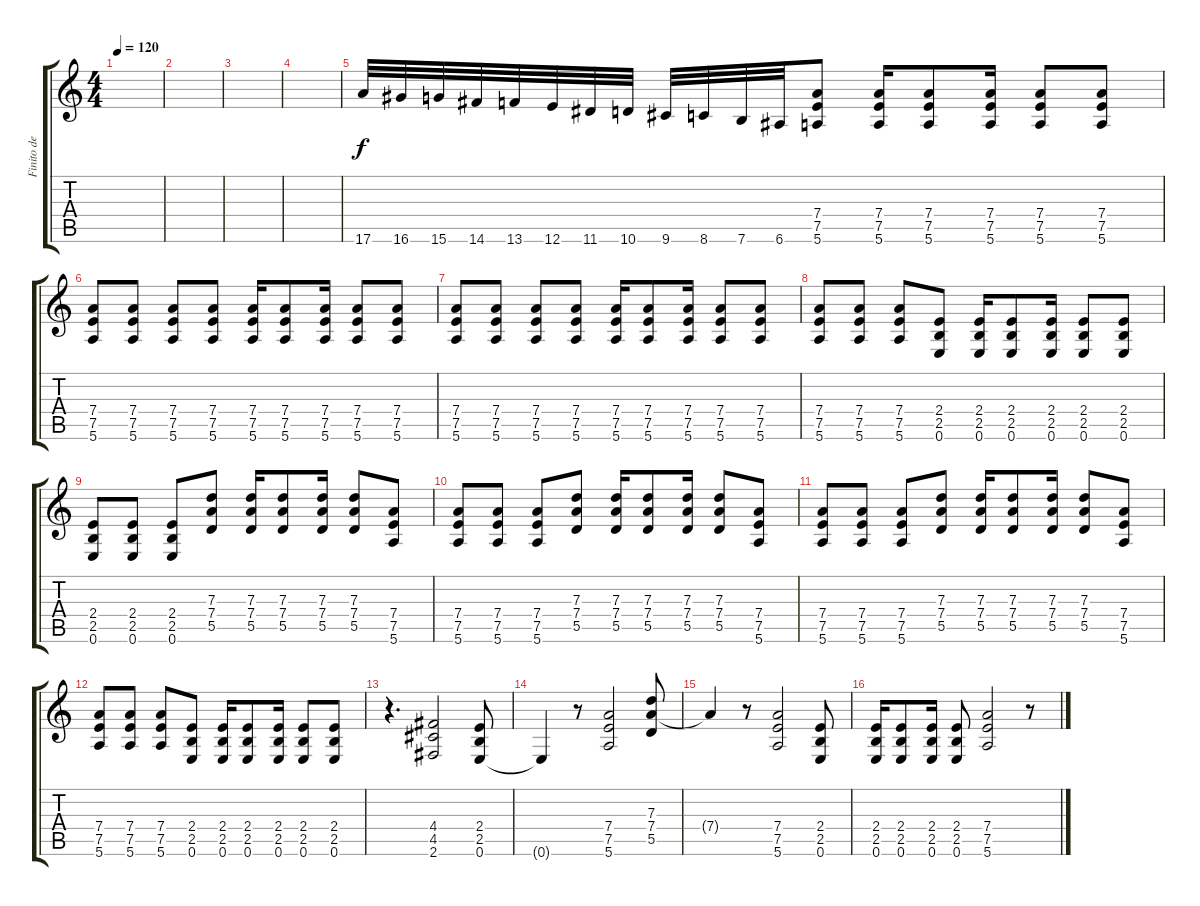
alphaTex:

\track ("Finito de Badajoz" "Finito de ") {instrument overdrivenguitar}
\staff {score tabs}
\tuning (E4 B3 G3 D3 A2 E2) {hide}
\ts (4 4)
\tempo 120
\clef g2
\ks c
|
|
|
|
17.6.32 16.6.32 15.6.32 14.6.32 13.6.32 12.6.32 11.6.32 10.6.32 9.6.32 8.6.32 7.6.32 6.6.32 (7.4 7.5 5.6).8 (7.4 7.5 5.6).16 (7.4 7.5 5.6).8 (7.4 7.5 5.6).16 (7.4 7.5 5.6).8 (7.4 7.5 5.6).8 |
(7.4 7.5 5.6).8 (7.4 7.5 5.6).8 (7.4 7.5 5.6).8 (7.4 7.5 5.6).8 (7.4 7.5 5.6).16 (7.4 7.5 5.6).8 (7.4 7.5 5.6).16 (7.4 7.5 5.6).8 (7.4 7.5 5.6).8 |
(7.4 7.5 5.6).8 (7.4 7.5 5.6).8 (7.4 7.5 5.6).8 (7.4 7.5 5.6).8 (7.4 7.5 5.6).16 (7.4 7.5 5.6).8 (7.4 7.5 5.6).16 (7.4 7.5 5.6).8 (7.4 7.5 5.6).8 |
(7.4 7.5 5.6).8 (7.4 7.5 5.6).8 (7.4 7.5 5.6).8 (2.4 2.5 0.6).8 (2.4 2.5 0.6).16 (2.4 2.5 0.6).8 (2.4 2.5 0.6).16 (2.4 2.5 0.6).8 (2.4 2.5 0.6).8 |
(2.4 2.5 0.6).8 (2.4 2.5 0.6).8 (2.4 2.5 0.6).8 (7.3 7.4 5.5).8 (7.3 7.4 5.5).16 (7.3 7.4 5.5).8 (7.3 7.4 5.5).16 (7.3 7.4 5.5).8 (7.4 7.5 5.6).8 |
(7.4 7.5 5.6).8 (7.4 7.5 5.6).8 (7.4 7.5 5.6).8 (7.3 7.4 5.5).8 (7.3 7.4 5.5).16 (7.3 7.4 5.5).8 (7.3 7.4 5.5).16 (7.3 7.4 5.5).8 (7.4 7.5 5.6).8 |
(7.4 7.5 5.6).8 (7.4 7.5 5.6).8 (7.4 7.5 5.6).8 (7.3 7.4 5.5).8 (7.3 7.4 5.5).16 (7.3 7.4 5.5).8 (7.3 7.4 5.5).16 (7.3 7.4 5.5).8 (7.4 7.5 5.6).8 |
(7.4 7.5 5.6).8 (7.4 7.5 5.6).8 (7.4 7.5 5.6).8 (2.4 2.5 0.6).8 (2.4 2.5 0.6).16 (2.4 2.5 0.6).8 (2.4 2.5 0.6).16 (2.4 2.5 0.6).8 (2.4 2.5 0.6).8 |
r.4{d} (4.4 4.5 2.6).2 (2.4 2.5 0.6).8 |
0.6{t}.4 r.8 (7.4 7.5 5.6).2 (7.3 7.4 5.5).8 |
7.4{t}.4 r.8 (7.4 7.5 5.6).2 (2.4 2.5 0.6).8 |
(2.4 2.5 0.6).16 (2.4 2.5 0.6).8 (2.4 2.5 0.6).16 (2.4 2.5 0.6).8 (7.4 7.5 5.6).2 r.8
